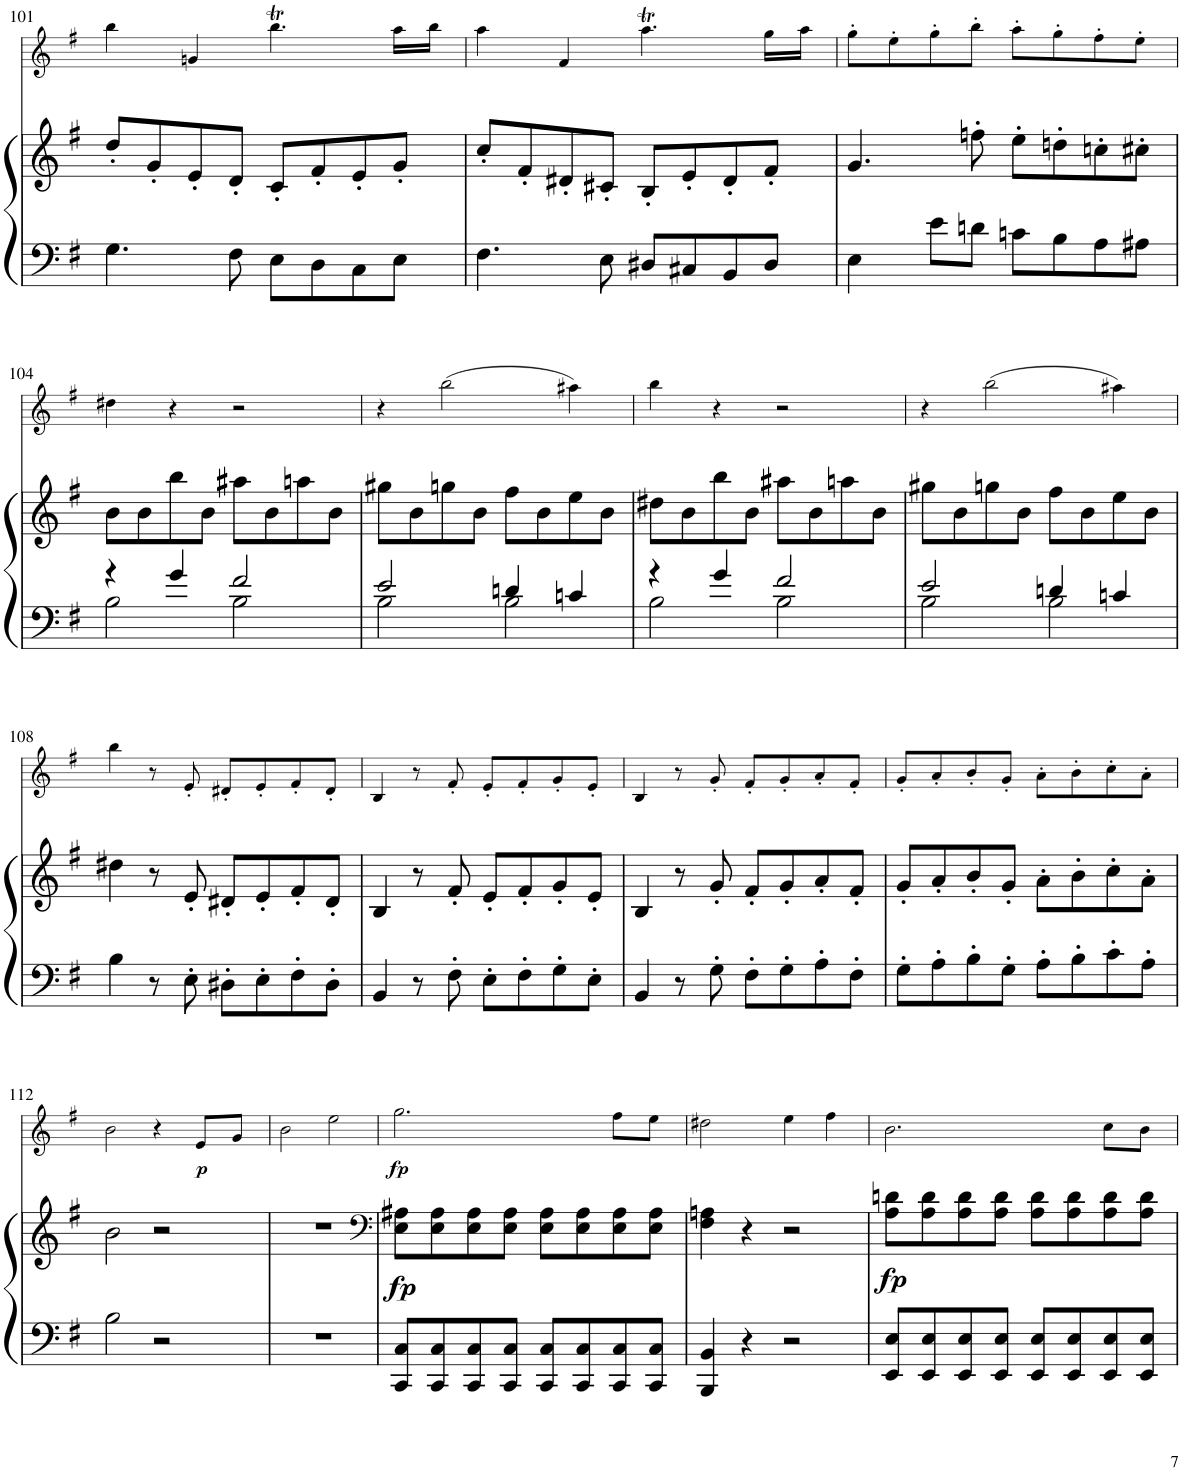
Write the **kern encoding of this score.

**kern	**kern	**dynam	**kern	**dynam
*part2	*part2	*part2	*part1	*part1
*staff3	*staff2	*staff2/3	*staff1	*staff1
*I"Klavier	*	*	*I"Violine	*
*	*	*	*I'Vln	*
!!LO:PB:g=z
*clefF4	*clefG2	*	*clefG2	*
*k[f#]	*k[f#]	*	*k[f#]	*
*M2/2	*M2/2	*	*M2/2	*
*met(c|)	*met(c|)	*	*met(c|)	*
=101	=101	=101	=101	=101
4.G\	8dd'/L	.	4bb\	.
.	8g'/	.	.	.
.	8e'/	.	4gn/	.
8F#\	8d'/J	.	.	.
8E\L	8c'/L	.	4.bbt\	.
8D\	8f#'/	.	.	.
8C\	8e'/	.	.	.
8E\J	8g'/J	.	16aa\LL	.
.	.	.	16bb\JJ	.
=102	=102	=102	=102	=102
4.F#\	8cc'/L	.	4aa\	.
.	8f#'/	.	.	.
.	8d#X'/	.	4f#/	.
8E\	8c#X'/J	.	.	.
8D#X/L	8B'/L	.	4.aaT\	.
8C#X/	8e'/	.	.	.
8BB/	8d#'/	.	.	.
8D#/J	8f#'/J	.	16gg\LL	.
.	.	.	16aa\JJ	.
=103	=103	=103	=103	=103
4E\	4.g/	.	8gg'\L	.
.	.	.	8ee'\	.
8e\L	.	.	8gg'\	.
8dn\J	8ffn'\	.	8bb'\J	.
8cn\L	8ee'\L	.	8aa'\L	.
8B\	8ddn'\	.	8gg'\	.
8A\	8ccn'\	.	8ff#'\	.
8A#X\J	8cc#X'\J	.	8ee'\J	.
!!LO:LB:g=z
=104	=104	=104	=104	=104
*^	*	*	*	*
4r	2B\	8b\L	.	4dd#X\	.
.	.	8b\	.	.	.
4g/	.	8bb\	.	4r	.
.	.	8b\J	.	.	.
2f#/	2B\	8aa#X\L	.	2r	.
.	.	8b\	.	.	.
.	.	8aan\	.	.	.
.	.	8b\J	.	.	.
=105	=105	=105	=105	=105	=105
2e/	2B\	8gg#X\L	.	4r	.
.	.	8b\	.	.	.
.	.	8ggn\	.	(2bb\	.
.	.	8b\J	.	.	.
4dn/	2B\	8ff#\L	.	.	.
.	.	8b\	.	.	.
4cn/	.	8ee\	.	4aa#X\)	.
.	.	8b\J	.	.	.
=106	=106	=106	=106	=106	=106
4r	2B\	8dd#X\L	.	4bb\	.
.	.	8b\	.	.	.
4g/	.	8bb\	.	4r	.
.	.	8b\J	.	.	.
2f#/	2B\	8aa#X\L	.	2r	.
.	.	8b\	.	.	.
.	.	8aan\	.	.	.
.	.	8b\J	.	.	.
=107	=107	=107	=107	=107	=107
2e/	2B\	8gg#X\L	.	4r	.
.	.	8b\	.	.	.
.	.	8ggn\	.	(2bb\	.
.	.	8b\J	.	.	.
4dn/	2B\	8ff#\L	.	.	.
.	.	8b\	.	.	.
4cn/	.	8ee\	.	4aa#X\)	.
.	.	8b\J	.	.	.
*v	*v	*	*	*	*
!!LO:LB:g=z
=108	=108	=108	=108	=108
4B\	4dd#X\	.	4bb\	.
8r	8r	.	8r	.
8E'\	8e'/	.	8e'/	.
8D#X'\L	8d#X'/L	.	8d#X'/L	.
8E'\	8e'/	.	8e'/	.
8F#'\	8f#'/	.	8f#'/	.
8D#'\J	8d#'/J	.	8d#'/J	.
=109	=109	=109	=109	=109
4BB/	4B/	.	4B/	.
8r	8r	.	8r	.
8F#'\	8f#'/	.	8f#'/	.
8E'\L	8e'/L	.	8e'/L	.
8F#'\	8f#'/	.	8f#'/	.
8G'\	8g'/	.	8g'/	.
8E'\J	8e'/J	.	8e'/J	.
=110	=110	=110	=110	=110
4BB/	4B/	.	4B/	.
8r	8r	.	8r	.
8G'\	8g'/	.	8g'/	.
8F#'\L	8f#'/L	.	8f#'/L	.
8G'\	8g'/	.	8g'/	.
8A'\	8a'/	.	8a'/	.
8F#'\J	8f#'/J	.	8f#'/J	.
=111	=111	=111	=111	=111
8G'\L	8g'/L	.	8g'/L	.
8A'\	8a'/	.	8a'/	.
8B'\	8b'/	.	8b'/	.
8G'\J	8g'/J	.	8g'/J	.
8A'\L	8a'\L	.	8a'\L	.
8B'\	8b'\	.	8b'\	.
8c'\	8cc'\	.	8cc'\	.
8A'\J	8a'\J	.	8a'\J	.
!!LO:LB:g=z
=112	=112	=112	=112	=112
2B\	2b\	.	2b\	.
2r	2r	.	4r	.
!	!	!	!	!LO:DY:b
.	.	.	8e/L	p
.	.	.	8g/J	.
=113	=113	=113	=113	=113
1r	1r	.	2b\	.
.	.	.	2ee\	.
=114	=114	=114	=114	=114
*	*clefF4	*	*	*
!	!	!LO:DY:b	!	!LO:DY:b
8CC/ 8C/L	8E\ 8A#X\L	fp	2.gg\	fp
8CC/ 8C/	8E\ 8A#\	.	.	.
8CC/ 8C/	8E\ 8A#\	.	.	.
8CC/ 8C/J	8E\ 8A#\J	.	.	.
8CC/ 8C/L	8E\ 8A#\L	.	.	.
8CC/ 8C/	8E\ 8A#\	.	.	.
8CC/ 8C/	8E\ 8A#\	.	8ff#\L	.
8CC/ 8C/J	8E\ 8A#\J	.	8ee\J	.
=115	=115	=115	=115	=115
4BBB/ 4BB/	4F#\ 4An\	.	2dd#X\	.
4r	4r	.	.	.
2r	2r	.	4ee\	.
.	.	.	4ff#\	.
=116	=116	=116	=116	=116
!	!	!LO:DY:b	!	!
8EE/ 8E/L	8A\ 8dn\L	fp	2.b\	.
8EE/ 8E/	8A\ 8d\	.	.	.
8EE/ 8E/	8A\ 8d\	.	.	.
8EE/ 8E/J	8A\ 8d\J	.	.	.
8EE/ 8E/L	8A\ 8d\L	.	.	.
8EE/ 8E/	8A\ 8d\	.	.	.
8EE/ 8E/	8A\ 8d\	.	8cc\L	.
8EE/ 8E/J	8A\ 8d\J	.	8b\J	.
=	=	=	=	=
*-	*-	*-	*-	*-
